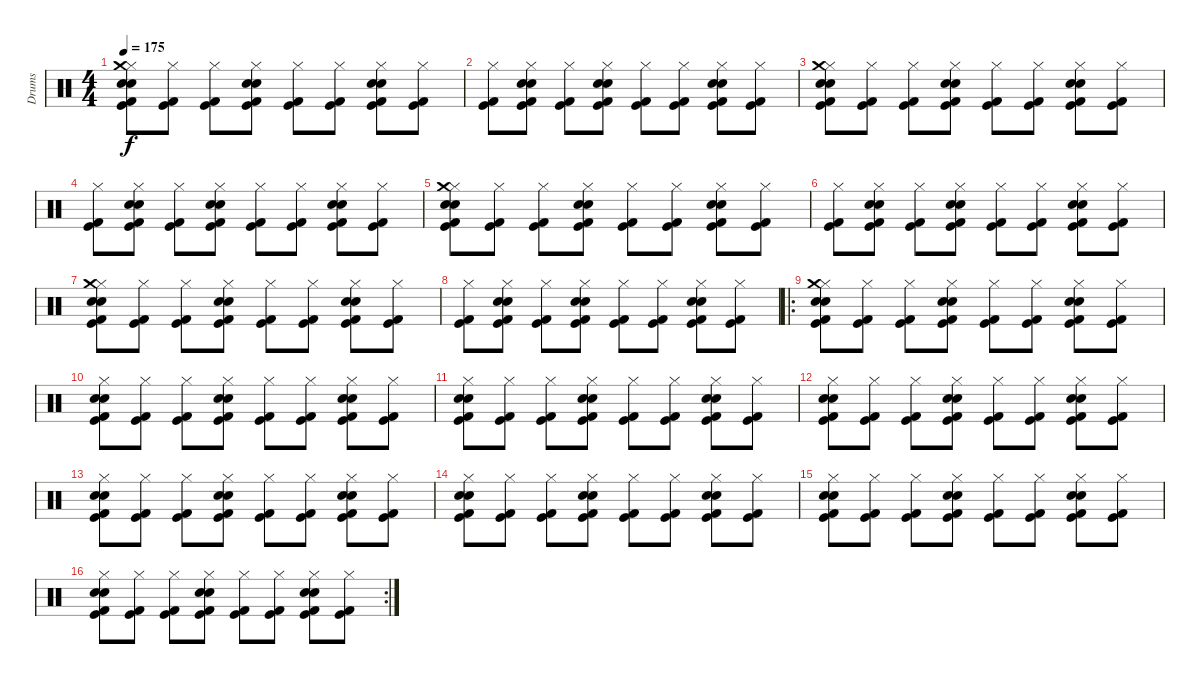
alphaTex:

\track ("Drums" "Drums") {instrument percussion}
\staff {score}
\articulation defaults
\ts (4 4)
\tempo 175
\clef neutral
\ks c
("Electric Snare (hit)" "Snare (hit) 2" "Hi-Hat (closed)" "Kick (hit) 2" "Kick (hit)" "Crash medium (hit)").8{dy f} ("Hi-Hat (closed)" "Kick (hit) 2" "Kick (hit)").8 ("Hi-Hat (closed)" "Kick (hit) 2" "Kick (hit)").8 ("Electric Snare (hit)" "Snare (hit) 2" "Hi-Hat (closed)" "Kick (hit) 2" "Kick (hit)").8 ("Hi-Hat (closed)" "Kick (hit) 2" "Kick (hit)").8 ("Hi-Hat (closed)" "Kick (hit) 2" "Kick (hit)").8 ("Electric Snare (hit)" "Snare (hit) 2" "Hi-Hat (closed)" "Kick (hit) 2" "Kick (hit)").8 ("Hi-Hat (closed)" "Kick (hit) 2" "Kick (hit)").8 |
("Hi-Hat (closed)" "Kick (hit) 2" "Kick (hit)").8 ("Electric Snare (hit)" "Snare (hit) 2" "Hi-Hat (closed)" "Kick (hit) 2" "Kick (hit)").8 ("Hi-Hat (closed)" "Kick (hit) 2" "Kick (hit)").8 ("Electric Snare (hit)" "Snare (hit) 2" "Hi-Hat (closed)" "Kick (hit) 2" "Kick (hit)").8 ("Hi-Hat (closed)" "Kick (hit) 2" "Kick (hit)").8 ("Hi-Hat (closed)" "Kick (hit) 2" "Kick (hit)").8 ("Electric Snare (hit)" "Snare (hit) 2" "Hi-Hat (closed)" "Kick (hit) 2" "Kick (hit)").8 ("Hi-Hat (closed)" "Kick (hit) 2" "Kick (hit)").8 |
("Electric Snare (hit)" "Snare (hit) 2" "Hi-Hat (closed)" "Kick (hit) 2" "Kick (hit)" "Crash medium (hit)").8 ("Hi-Hat (closed)" "Kick (hit) 2" "Kick (hit)").8 ("Hi-Hat (closed)" "Kick (hit) 2" "Kick (hit)").8 ("Electric Snare (hit)" "Snare (hit) 2" "Hi-Hat (closed)" "Kick (hit) 2" "Kick (hit)").8 ("Hi-Hat (closed)" "Kick (hit) 2" "Kick (hit)").8 ("Hi-Hat (closed)" "Kick (hit) 2" "Kick (hit)").8 ("Electric Snare (hit)" "Snare (hit) 2" "Hi-Hat (closed)" "Kick (hit) 2" "Kick (hit)").8 ("Hi-Hat (closed)" "Kick (hit) 2" "Kick (hit)").8 |
("Hi-Hat (closed)" "Kick (hit) 2" "Kick (hit)").8 ("Electric Snare (hit)" "Snare (hit) 2" "Hi-Hat (closed)" "Kick (hit) 2" "Kick (hit)").8 ("Hi-Hat (closed)" "Kick (hit) 2" "Kick (hit)").8 ("Electric Snare (hit)" "Snare (hit) 2" "Hi-Hat (closed)" "Kick (hit) 2" "Kick (hit)").8 ("Hi-Hat (closed)" "Kick (hit) 2" "Kick (hit)").8 ("Hi-Hat (closed)" "Kick (hit) 2" "Kick (hit)").8 ("Electric Snare (hit)" "Snare (hit) 2" "Hi-Hat (closed)" "Kick (hit) 2" "Kick (hit)").8 ("Hi-Hat (closed)" "Kick (hit) 2" "Kick (hit)").8 |
("Electric Snare (hit)" "Snare (hit) 2" "Hi-Hat (closed)" "Kick (hit) 2" "Kick (hit)" "Crash medium (hit)").8 ("Hi-Hat (closed)" "Kick (hit) 2" "Kick (hit)").8 ("Hi-Hat (closed)" "Kick (hit) 2" "Kick (hit)").8 ("Electric Snare (hit)" "Snare (hit) 2" "Hi-Hat (closed)" "Kick (hit) 2" "Kick (hit)").8 ("Hi-Hat (closed)" "Kick (hit) 2" "Kick (hit)").8 ("Hi-Hat (closed)" "Kick (hit) 2" "Kick (hit)").8 ("Electric Snare (hit)" "Snare (hit) 2" "Hi-Hat (closed)" "Kick (hit) 2" "Kick (hit)").8 ("Hi-Hat (closed)" "Kick (hit) 2" "Kick (hit)").8 |
("Hi-Hat (closed)" "Kick (hit) 2" "Kick (hit)").8 ("Electric Snare (hit)" "Snare (hit) 2" "Hi-Hat (closed)" "Kick (hit) 2" "Kick (hit)").8 ("Hi-Hat (closed)" "Kick (hit) 2" "Kick (hit)").8 ("Electric Snare (hit)" "Snare (hit) 2" "Hi-Hat (closed)" "Kick (hit) 2" "Kick (hit)").8 ("Hi-Hat (closed)" "Kick (hit) 2" "Kick (hit)").8 ("Hi-Hat (closed)" "Kick (hit) 2" "Kick (hit)").8 ("Electric Snare (hit)" "Snare (hit) 2" "Hi-Hat (closed)" "Kick (hit) 2" "Kick (hit)").8 ("Hi-Hat (closed)" "Kick (hit) 2" "Kick (hit)").8 |
("Electric Snare (hit)" "Snare (hit) 2" "Hi-Hat (closed)" "Kick (hit) 2" "Kick (hit)" "Crash medium (hit)").8 ("Hi-Hat (closed)" "Kick (hit) 2" "Kick (hit)").8 ("Hi-Hat (closed)" "Kick (hit) 2" "Kick (hit)").8 ("Electric Snare (hit)" "Snare (hit) 2" "Hi-Hat (closed)" "Kick (hit) 2" "Kick (hit)").8 ("Hi-Hat (closed)" "Kick (hit) 2" "Kick (hit)").8 ("Hi-Hat (closed)" "Kick (hit) 2" "Kick (hit)").8 ("Electric Snare (hit)" "Snare (hit) 2" "Hi-Hat (closed)" "Kick (hit) 2" "Kick (hit)").8 ("Hi-Hat (closed)" "Kick (hit) 2" "Kick (hit)").8 |
("Hi-Hat (closed)" "Kick (hit) 2" "Kick (hit)").8 ("Electric Snare (hit)" "Snare (hit) 2" "Hi-Hat (closed)" "Kick (hit) 2" "Kick (hit)").8 ("Hi-Hat (closed)" "Kick (hit) 2" "Kick (hit)").8 ("Electric Snare (hit)" "Snare (hit) 2" "Hi-Hat (closed)" "Kick (hit) 2" "Kick (hit)").8 ("Hi-Hat (closed)" "Kick (hit) 2" "Kick (hit)").8 ("Hi-Hat (closed)" "Kick (hit) 2" "Kick (hit)").8 ("Electric Snare (hit)" "Snare (hit) 2" "Hi-Hat (closed)" "Kick (hit) 2" "Kick (hit)").8 ("Hi-Hat (closed)" "Kick (hit) 2" "Kick (hit)").8 |
\ro
("Electric Snare (hit)" "Snare (hit) 2" "Hi-Hat (closed)" "Kick (hit) 2" "Kick (hit)" "Crash medium (hit)").8 ("Hi-Hat (closed)" "Kick (hit) 2" "Kick (hit)").8 ("Hi-Hat (closed)" "Kick (hit) 2" "Kick (hit)").8 ("Electric Snare (hit)" "Snare (hit) 2" "Hi-Hat (closed)" "Kick (hit) 2" "Kick (hit)").8 ("Hi-Hat (closed)" "Kick (hit) 2" "Kick (hit)").8 ("Hi-Hat (closed)" "Kick (hit) 2" "Kick (hit)").8 ("Electric Snare (hit)" "Snare (hit) 2" "Hi-Hat (closed)" "Kick (hit) 2" "Kick (hit)").8 ("Hi-Hat (closed)" "Kick (hit) 2" "Kick (hit)").8 |
("Electric Snare (hit)" "Snare (hit) 2" "Hi-Hat (closed)" "Kick (hit) 2" "Kick (hit)").8 ("Hi-Hat (closed)" "Kick (hit) 2" "Kick (hit)").8 ("Hi-Hat (closed)" "Kick (hit) 2" "Kick (hit)").8 ("Electric Snare (hit)" "Snare (hit) 2" "Hi-Hat (closed)" "Kick (hit) 2" "Kick (hit)").8 ("Hi-Hat (closed)" "Kick (hit) 2" "Kick (hit)").8 ("Hi-Hat (closed)" "Kick (hit) 2" "Kick (hit)").8 ("Electric Snare (hit)" "Snare (hit) 2" "Hi-Hat (closed)" "Kick (hit) 2" "Kick (hit)").8 ("Hi-Hat (closed)" "Kick (hit) 2" "Kick (hit)").8 |
("Electric Snare (hit)" "Snare (hit) 2" "Hi-Hat (closed)" "Kick (hit) 2" "Kick (hit)").8 ("Hi-Hat (closed)" "Kick (hit) 2" "Kick (hit)").8 ("Hi-Hat (closed)" "Kick (hit) 2" "Kick (hit)").8 ("Electric Snare (hit)" "Snare (hit) 2" "Hi-Hat (closed)" "Kick (hit) 2" "Kick (hit)").8 ("Hi-Hat (closed)" "Kick (hit) 2" "Kick (hit)").8 ("Hi-Hat (closed)" "Kick (hit) 2" "Kick (hit)").8 ("Electric Snare (hit)" "Snare (hit) 2" "Hi-Hat (closed)" "Kick (hit) 2" "Kick (hit)").8 ("Hi-Hat (closed)" "Kick (hit) 2" "Kick (hit)").8 |
("Electric Snare (hit)" "Snare (hit) 2" "Hi-Hat (closed)" "Kick (hit) 2" "Kick (hit)").8 ("Hi-Hat (closed)" "Kick (hit) 2" "Kick (hit)").8 ("Hi-Hat (closed)" "Kick (hit) 2" "Kick (hit)").8 ("Electric Snare (hit)" "Snare (hit) 2" "Hi-Hat (closed)" "Kick (hit) 2" "Kick (hit)").8 ("Hi-Hat (closed)" "Kick (hit) 2" "Kick (hit)").8 ("Hi-Hat (closed)" "Kick (hit) 2" "Kick (hit)").8 ("Electric Snare (hit)" "Snare (hit) 2" "Hi-Hat (closed)" "Kick (hit) 2" "Kick (hit)").8 ("Hi-Hat (closed)" "Kick (hit) 2" "Kick (hit)").8 |
("Electric Snare (hit)" "Snare (hit) 2" "Hi-Hat (closed)" "Kick (hit) 2" "Kick (hit)").8 ("Hi-Hat (closed)" "Kick (hit) 2" "Kick (hit)").8 ("Hi-Hat (closed)" "Kick (hit) 2" "Kick (hit)").8 ("Electric Snare (hit)" "Snare (hit) 2" "Hi-Hat (closed)" "Kick (hit) 2" "Kick (hit)").8 ("Hi-Hat (closed)" "Kick (hit) 2" "Kick (hit)").8 ("Hi-Hat (closed)" "Kick (hit) 2" "Kick (hit)").8 ("Electric Snare (hit)" "Snare (hit) 2" "Hi-Hat (closed)" "Kick (hit) 2" "Kick (hit)").8 ("Hi-Hat (closed)" "Kick (hit) 2" "Kick (hit)").8 |
("Electric Snare (hit)" "Snare (hit) 2" "Hi-Hat (closed)" "Kick (hit) 2" "Kick (hit)").8 ("Hi-Hat (closed)" "Kick (hit) 2" "Kick (hit)").8 ("Hi-Hat (closed)" "Kick (hit) 2" "Kick (hit)").8 ("Electric Snare (hit)" "Snare (hit) 2" "Hi-Hat (closed)" "Kick (hit) 2" "Kick (hit)").8 ("Hi-Hat (closed)" "Kick (hit) 2" "Kick (hit)").8 ("Hi-Hat (closed)" "Kick (hit) 2" "Kick (hit)").8 ("Electric Snare (hit)" "Snare (hit) 2" "Hi-Hat (closed)" "Kick (hit) 2" "Kick (hit)").8 ("Hi-Hat (closed)" "Kick (hit) 2" "Kick (hit)").8 |
("Electric Snare (hit)" "Snare (hit) 2" "Hi-Hat (closed)" "Kick (hit) 2" "Kick (hit)").8 ("Hi-Hat (closed)" "Kick (hit) 2" "Kick (hit)").8 ("Hi-Hat (closed)" "Kick (hit) 2" "Kick (hit)").8 ("Electric Snare (hit)" "Snare (hit) 2" "Hi-Hat (closed)" "Kick (hit) 2" "Kick (hit)").8 ("Hi-Hat (closed)" "Kick (hit) 2" "Kick (hit)").8 ("Hi-Hat (closed)" "Kick (hit) 2" "Kick (hit)").8 ("Electric Snare (hit)" "Snare (hit) 2" "Hi-Hat (closed)" "Kick (hit) 2" "Kick (hit)").8 ("Hi-Hat (closed)" "Kick (hit) 2" "Kick (hit)").8 |
\rc 2
("Electric Snare (hit)" "Snare (hit) 2" "Hi-Hat (closed)" "Kick (hit) 2" "Kick (hit)").8 ("Hi-Hat (closed)" "Kick (hit) 2" "Kick (hit)").8 ("Hi-Hat (closed)" "Kick (hit) 2" "Kick (hit)").8 ("Electric Snare (hit)" "Snare (hit) 2" "Hi-Hat (closed)" "Kick (hit) 2" "Kick (hit)").8 ("Hi-Hat (closed)" "Kick (hit) 2" "Kick (hit)").8 ("Hi-Hat (closed)" "Kick (hit) 2" "Kick (hit)").8 ("Electric Snare (hit)" "Snare (hit) 2" "Hi-Hat (closed)" "Kick (hit) 2" "Kick (hit)").8 ("Hi-Hat (closed)" "Kick (hit) 2" "Kick (hit)").8
